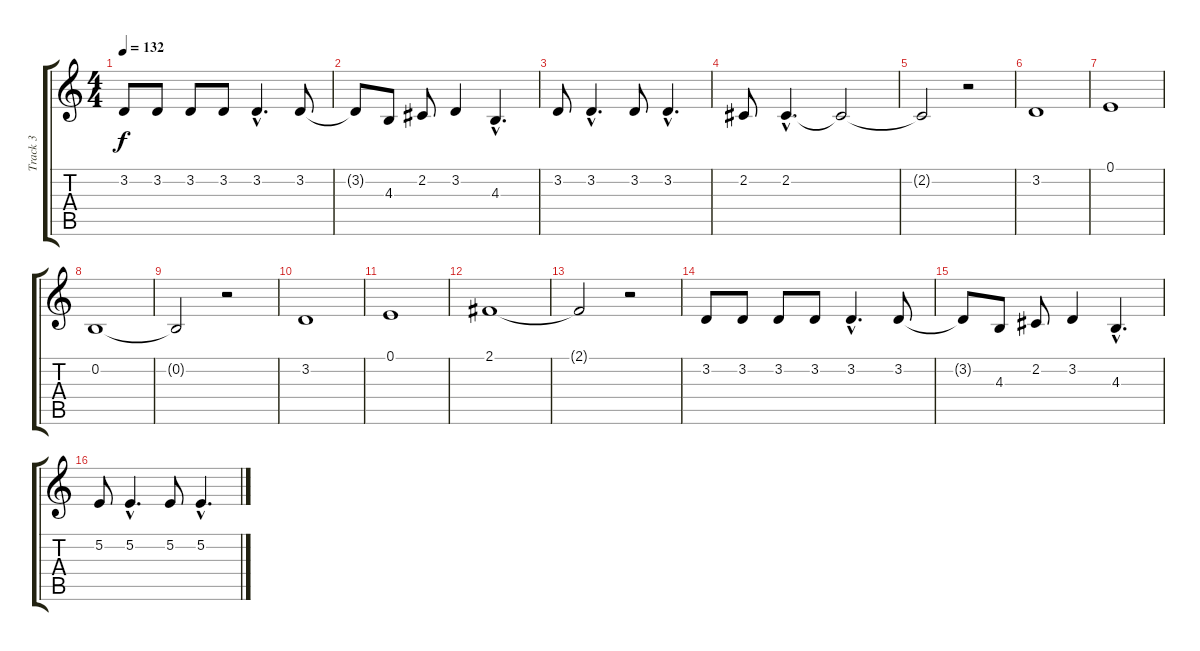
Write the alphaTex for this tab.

\track ("Track 3" "Track 3") {instrument lead1square}
\staff {score tabs}
\tuning (E4 B3 G3 D3 A2 E2) {hide}
\ts (4 4)
\tempo 132
\clef g2
\ks c
3.2.8{dy f} 3.2.8 3.2.8 3.2.8 3.2{hac}.4{d} 3.2.8 |
3.2{t}.8 4.3.8 2.2.8 3.2.4 4.3{hac}.4{d} |
3.2.8 3.2{hac}.4{d} 3.2.8 3.2{hac}.4{d} |
2.2.8 2.2{hac}.4{d} 2.2{t}.2 |
2.2{t}.2 r.2 |
3.2.1 |
0.1.1 |
0.2.1 |
0.2{t}.2 r.2 |
3.2.1 |
0.1.1 |
2.1.1 |
2.1{t}.2 r.2 |
3.2.8 3.2.8 3.2.8 3.2.8 3.2{hac}.4{d} 3.2.8 |
3.2{t}.8 4.3.8 2.2.8 3.2.4 4.3{hac}.4{d} |
5.2.8 5.2{hac}.4{d} 5.2.8 5.2{hac}.4{d}
